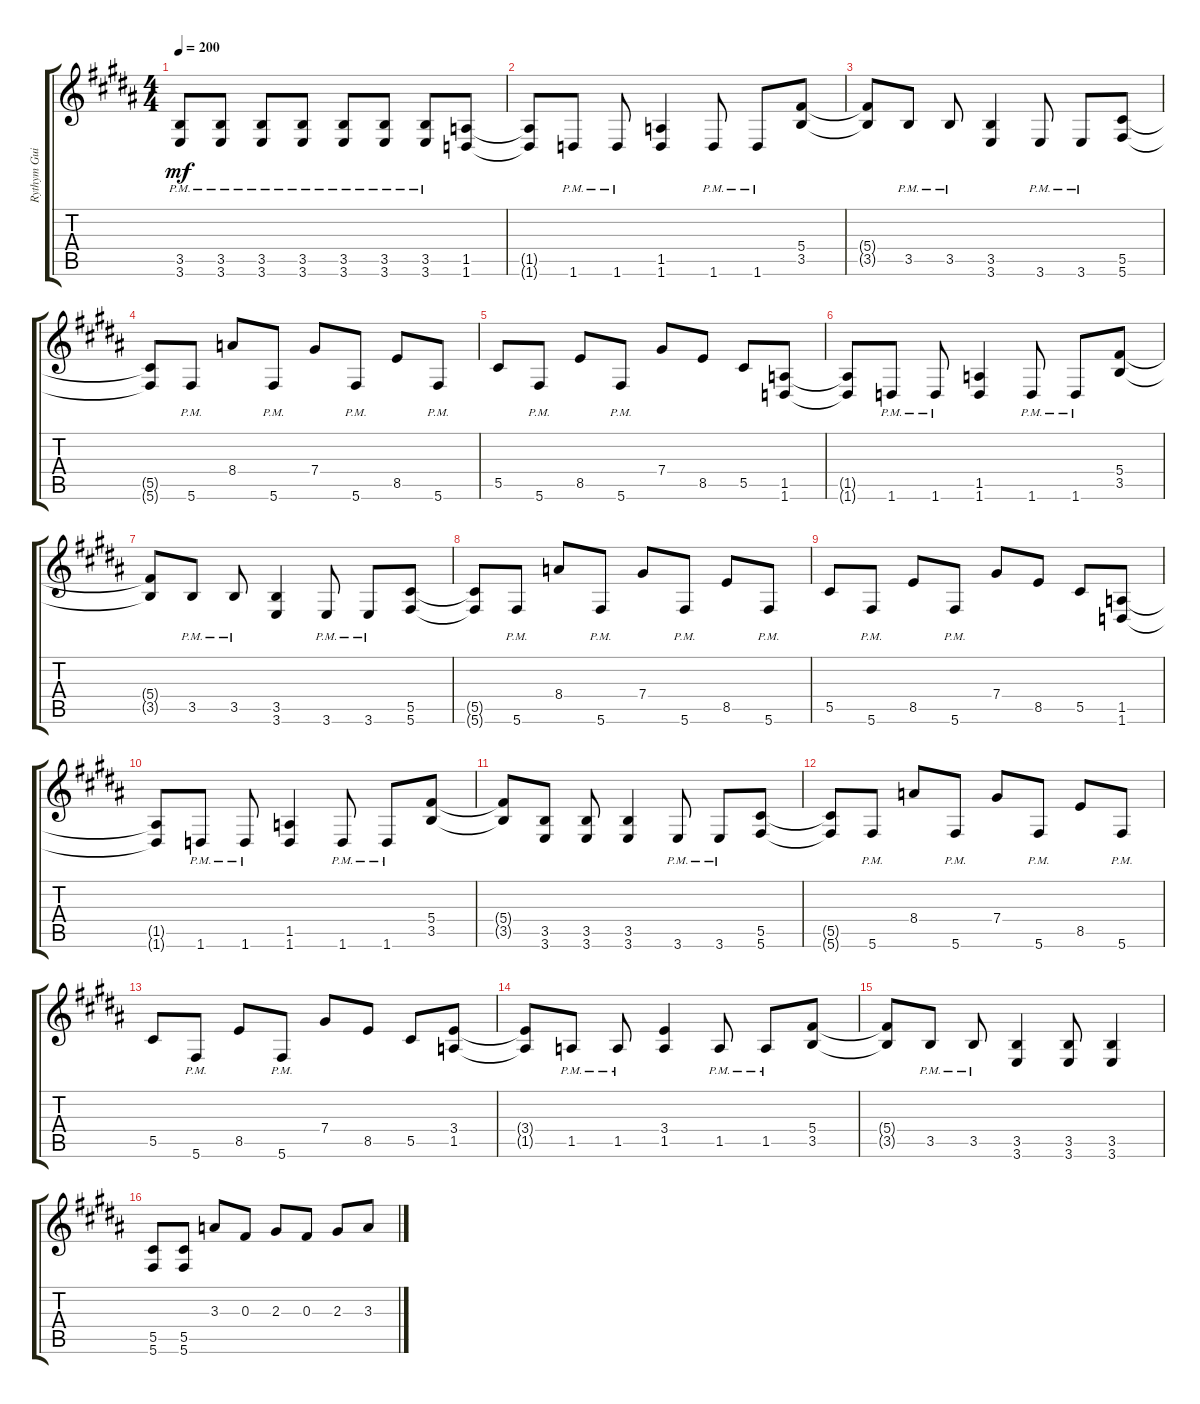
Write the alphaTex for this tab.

\track ("Rythym Guitar" "Rythym Gui") {instrument electricguitarclean}
\staff {score tabs}
\tuning (Eb4 Bb3 Gb3 Db3 Ab2 Db2) {hide}
\ts (4 4)
\tempo 200
\clef g2
\ks b
(3.5{t} 3.6{pm t}).8{dy mf} (3.5{pm} 3.6{pm}).8 (3.5{pm} 3.6{pm}).8 (3.5{pm} 3.6{pm}).8 (3.5{pm} 3.6{pm}).8 (3.5{pm} 3.6{pm}).8 (3.5{pm} 3.6{pm}).8 (1.5 1.6).8 |
(1.5{t} 1.6{t}).8 1.6{pm}.8 1.6{pm}.8 (1.5 1.6).4 1.6{pm}.8 1.6{pm}.8 (5.4 3.5).8 |
(5.4{t} 3.5{t}).8 3.5{pm}.8 3.5{pm}.8 (3.5 3.6).4 3.6{pm}.8 3.6{pm}.8 (5.5 5.6).8 |
(5.5{t} 5.6{t}).8 5.6{pm}.8 8.4.8 5.6{pm}.8 7.4.8 5.6{pm}.8 8.5.8 5.6{pm}.8 |
5.5.8 5.6{pm}.8 8.5.8 5.6{pm}.8 7.4.8 8.5.8 5.5.8 (1.5 1.6).8 |
(1.5{t} 1.6{t}).8 1.6{pm}.8 1.6{pm}.8 (1.5 1.6).4 1.6{pm}.8 1.6{pm}.8 (5.4 3.5).8 |
(5.4{t} 3.5{t}).8 3.5{pm}.8 3.5{pm}.8 (3.5 3.6).4 3.6{pm}.8 3.6{pm}.8 (5.5 5.6).8 |
(5.5{t} 5.6{t}).8 5.6{pm}.8 8.4.8 5.6{pm}.8 7.4.8 5.6{pm}.8 8.5.8 5.6{pm}.8 |
5.5.8 5.6{pm}.8 8.5.8 5.6{pm}.8 7.4.8 8.5.8 5.5.8 (1.5 1.6).8 |
(1.5{t} 1.6{t}).8 1.6{pm}.8 1.6{pm}.8 (1.5 1.6).4 1.6{pm}.8 1.6{pm}.8 (5.4 3.5).8 |
(5.4{t} 3.5{t}).8 (3.5 3.6).8 (3.5 3.6).8 (3.5 3.6).4 3.6{pm}.8 3.6{pm}.8 (5.5 5.6).8 |
(5.5{t} 5.6{t}).8 5.6{pm}.8 8.4.8 5.6{pm}.8 7.4.8 5.6{pm}.8 8.5.8 5.6{pm}.8 |
5.5.8 5.6{pm}.8 8.5.8 5.6{pm}.8 7.4.8 8.5.8 5.5.8 (3.4 1.5).8 |
(3.4{t} 1.5{t}).8 1.5{pm}.8 1.5{pm}.8 (3.4 1.5).4 1.5{pm}.8 1.5{pm}.8 (5.4 3.5).8 |
(5.4{t} 3.5{t}).8 3.5{pm}.8 3.5{pm}.8 (3.5 3.6).4 (3.5 3.6).8 (3.5 3.6).4 |
(5.5 5.6).8 (5.5 5.6).8 3.3.8 0.3.8 2.3.8 0.3.8 2.3.8 3.3.8
